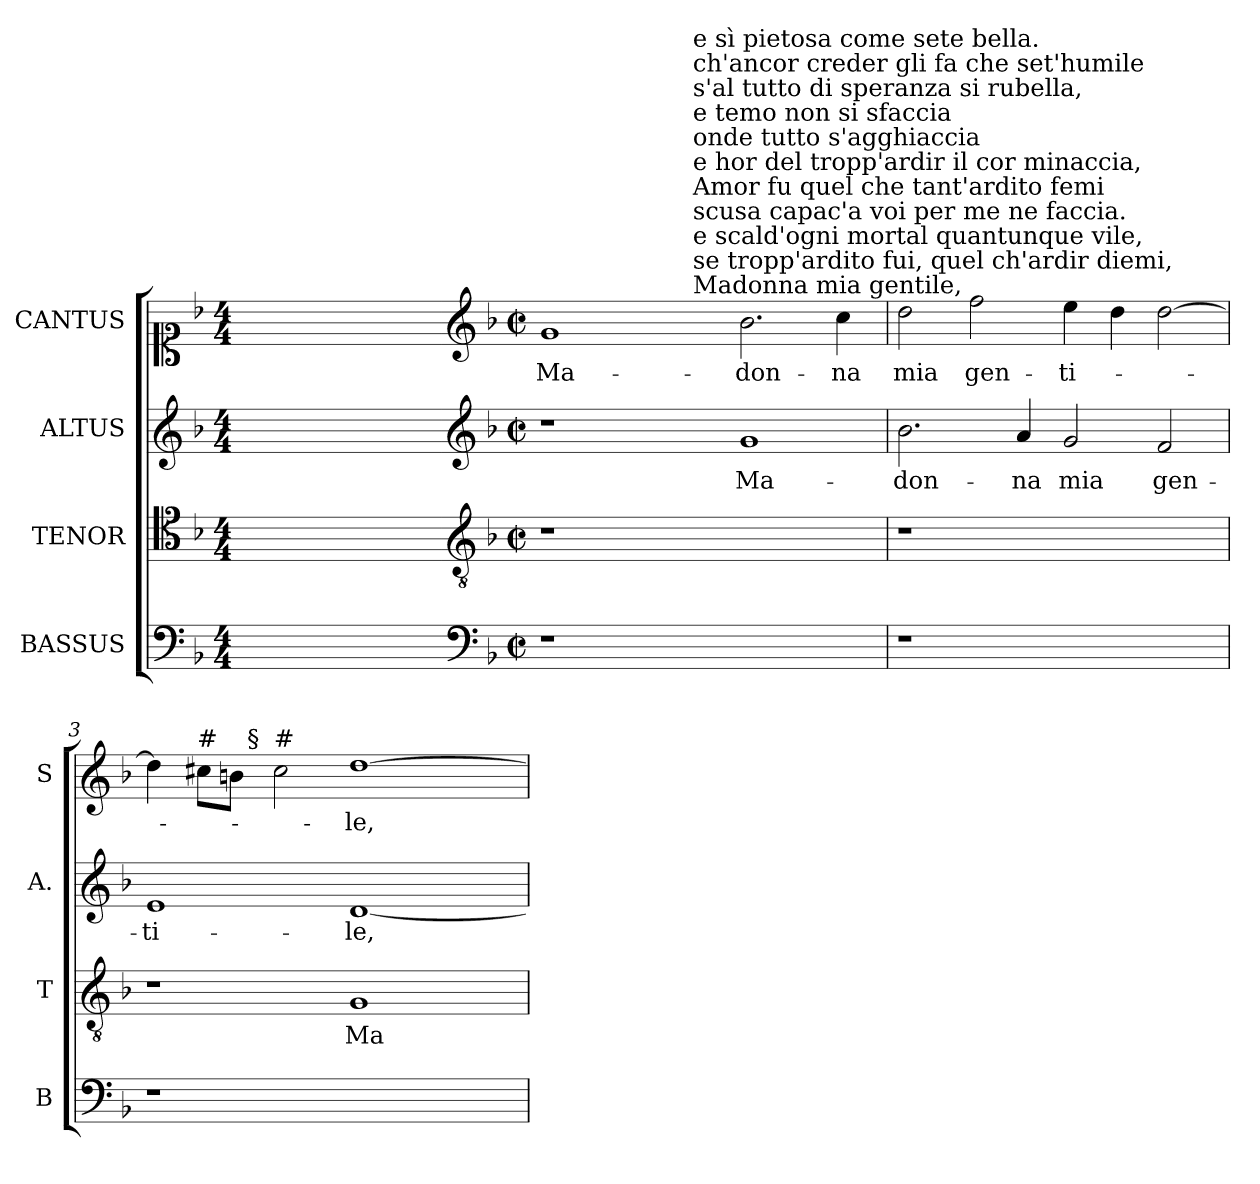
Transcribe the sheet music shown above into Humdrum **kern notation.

**kern	**kern	**text	**kern	**text	**kern	**text
*part4	*part3	*part3	*part2	*part2	*part1	*part1
*staff4	*staff3	*staff3	*staff2	*staff2	*staff1	*staff1
*I"BASSUS	*I"TENOR	*	*I"ALTUS	*	*I"CANTUS	*
*I'B	*I'T	*	*I'A.	*	*I'S	*
!!LO:PB:g=z
*clefF4	*clefC4	*	*clefG2	*	*clefC1	*
*	*ITrd7c12	*	*	*	*	*
*k[b-]	*k[b-]	*	*k[b-]	*	*k[b-]	*
*F:	*F:	*	*F:	*	*F:	*
*M4/4	*M4/4	*	*M4/4	*	*M4/4	*
=1	=1	=1	=1	=1	=1	=1
*	*	*	*	*	*^	*
1ryy	1ryy	.	1ryy	.	1ryy	2ryy	.
.	.	.	.	.	.	4ryy	.
.	.	.	.	.	.	8ryy	.
.	.	.	.	.	.	16ryy	.
.	.	.	.	.	.	32ryy	.
.	.	.	.	.	.	64ryy	.
.	.	.	.	.	.	128...ryy	.
*	*	*	*	*	*MM240	*	*
.	.	.	.	.	.	1024ryy	.
=1-	=1-	=1-	=1-	=1-	=1-	=1-	=1-
*clefF4	*clefGv2	*	*clefG2	*	*clefG2	*	*
*k[b-]	*k[b-]	*	*k[b-]	*	*k[b-]	*	*
*F:	*F:	*	*F:	*	*F:	*	*
*M2/2	*M2/2	*	*M2/2	*	*M2/2	*	*
*met(c|)	*met(c|)	*	*met(c|)	*	*met(c|)	*	*
!LO:N:vis=1	!LO:N:vis=1	!	!	!	!	!	!
!	!	!	!	!	!	!	!LO:LY:b:color=#000000
1r	1r	.	1r	.	1gi	2ryy	Ma-
.	.	.	.	.	.	8ryy	.
.	.	.	.	.	.	16ryy	.
.	.	.	.	.	.	32ryy	.
.	.	.	.	.	.	64ryy	.
.	.	.	.	.	.	128ryy	.
.	.	.	.	.	.	512ryy	.
!	!	!	!	!	!	!LO:TX:a:t=Madonna mia gentile,	!
!	!	!	!	!	!	!LO:TX:t=se tropp'ardito fui, quel ch'ardir diemi,	!
!	!	!	!	!	!	!LO:TX:t=e scald'ogni mortal quantunque vile,	!
!	!	!	!	!	!	!LO:TX:t=scusa capac'a voi per me ne faccia.	!
!	!	!	!	!	!	!LO:TX:t=Amor fu quel che tant'ardito femi	!
!	!	!	!	!	!	!LO:TX:t=e hor del tropp'ardir il cor minaccia,	!
!	!	!	!	!	!	!LO:TX:t=onde tutto s'agghiaccia	!
!	!	!	!	!	!	!LO:TX:t=e temo non si sfaccia	!
!	!	!	!	!	!	!LO:TX:t=s'al tutto di speranza si rubella,	!
!	!	!	!	!	!	!LO:TX:t=ch'ancor creder gli fa che set'humile	!
!	!	!	!	!	!	!LO:TX:t=e sì pietosa come sete bella.	!
.	.	.	.	.	.	1ryy	.
!	!	!	!	!LO:LY:b:color=#000000	!	!	!
!	!	!	!	!	!	!	!LO:LY:b:color=#000000
1ryy	1ryy	.	1gi	Ma-	2.b-i\	.	-don-
.	.	.	.	.	.	4ryy	.
!	!	!	!	!	!	!	!LO:LY:b:color=#000000
.	.	.	.	.	4cci\	.	-na
.	.	.	.	.	.	256.ryy	.
=2	=2	=2	=2	=2	=2	=2	=2
!LO:N:vis=1	!LO:N:vis=1	!	!	!	!	!	!
*	*	*	*	*	*v	*v	*
*	*	*	*	*	*^	*
!	!	!	!	!LO:LY:b:color=#000000	!	!	!
*	*	*	*	*	*v	*v	*
*	*	*	*	*	*^	*
!	!	!	!	!	!	!	!LO:LY:b:color=#000000
*	*	*	*	*	*v	*v	*
1r	1r	.	2.b-i\	-don-	2ddi\	mia
!	!	!	!	!	!	!LO:LY:b:color=#000000
.	.	.	.	.	2ffi\	gen-
!	!	!	!	!LO:LY:b:color=#000000	!	!
.	.	.	4ai/	-na	.	.
!	!	!	!	!LO:LY:b:color=#000000	!	!
!	!	!	!	!	!	!LO:LY:b:color=#000000
1ryy	1ryy	.	2gi/	mia	4eei\	-ti-
.	.	.	.	.	4ddi\	.
!	!	!	!	!LO:LY:b:color=#000000	!	!
.	.	.	2fi/	gen-	[>2ddi\	.
=3	=3	=3	=3	=3	=3	=3
!LO:N:vis=1	!	!	!	!	!	!
!	!	!	!	!LO:LY:b:color=#000000	!	!
*	*	*	*	*	*^	*
1r	1r	.	1ei	-ti-	4ddi\]	4ryy	.
!	!	!	!	!	!LO:TX:a:t=#	!	!
.	.	.	.	.	8cc#i\L	8ryy	.
.	.	.	.	.	8bi\J	32ryy	.
.	.	.	.	.	.	256ryy	.
!	!	!	!	!	!	!LO:TX:a:t=§	!
.	.	.	.	.	.	1ryy	.
!	!	!	!	!	!LO:TX:a:t=#	!	!
.	.	.	.	.	2cc#i\	.	.
!	!	!LO:LY:b:color=#000000	!	!	!	!	!
!	!	!	!	!LO:LY:b:color=#000000	!	!	!
!	!	!	!	!	!	!	!LO:LY:b:color=#000000
1ryy	1GGi	Ma-	[<1di	-le,	[>1ddi	.	-le,
.	.	.	.	.	.	2ryy	.
.	.	.	.	.	.	16ryy	.
.	.	.	.	.	.	64..ryy	.
*	*	*	*	*	*v	*v	*
=	=	=	=	=	=	=
*-	*-	*-	*-	*-	*-	*-
